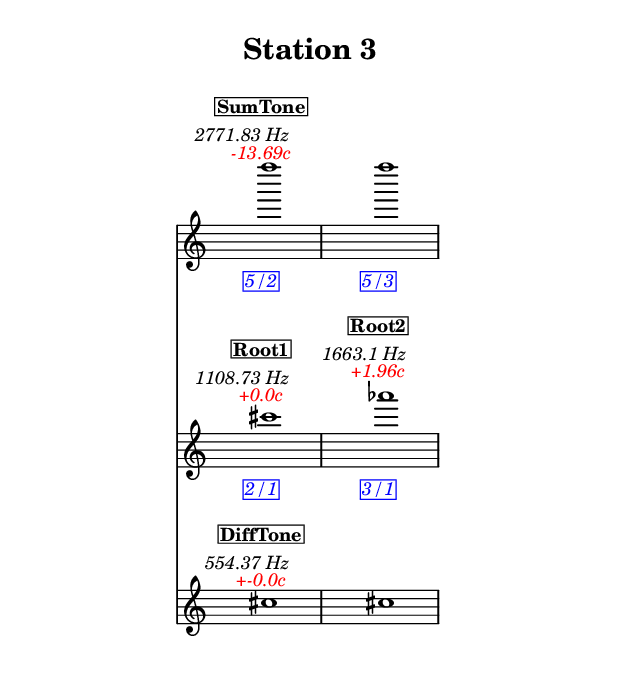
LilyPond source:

\version "2.20.0"
\language "english"

#(set-default-paper-size "a6" 'portrait)
#(set-global-staff-size 16)

\header {
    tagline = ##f
    title = \markup {
        \pad-around
            #3
            "Station 3"
        }
}

\layout {
    indent = #25
}

\paper {
    systems-per-page = 1
}

\score {
    \new Score
    <<
        \new Staff
        \with
        {
            \remove Time_signature_engraver
        }
        {
            \clef "treble"
            f''''1
            - \tweak color #red
            ^ \markup {
                \halign
                    #0
                    \italic
                        {
                            -13.69c
                        }
                }
            ^ \markup {
                \halign
                    #1
                    \italic
                        {
                            2771.83
                            Hz
                        }
                }
            ^ \markup {
                \pad-around
                    #1
                    \box
                        \vcenter
                            \halign
                                #0
                                \bold
                                    {
                                        SumTone
                                    }
                }
            - \tweak color #blue
            _ \markup {
                \pad-around
                    #1
                    \box
                        \halign
                            #0
                            \italic
                                {
                                    5/2
                                }
                }
            \override Score.NonMusicalPaperColumn.padding = #5
            \clef "treble"
            f''''1
            - \tweak color #blue
            _ \markup {
                \pad-around
                    #1
                    \box
                        \halign
                            #0
                            \italic
                                {
                                    5/3
                                }
                }
        }
        \new Staff
        \with
        {
            \remove Time_signature_engraver
        }
        {
            \clef "treble"
            cs'''1
            - \tweak color #red
            ^ \markup {
                \halign
                    #0
                    \italic
                        {
                            +0.0c
                        }
                }
            ^ \markup {
                \halign
                    #1
                    \italic
                        {
                            1108.73
                            Hz
                        }
                }
            ^ \markup {
                \pad-around
                    #1
                    \box
                        \vcenter
                            \halign
                                #0
                                \bold
                                    {
                                        Root1
                                    }
                }
            - \tweak color #blue
            _ \markup {
                \pad-around
                    #1
                    \box
                        \halign
                            #0
                            \italic
                                {
                                    2/1
                                }
                }
            \clef "treble"
            af'''1
            - \tweak color #red
            ^ \markup {
                \halign
                    #0
                    \italic
                        {
                            +1.96c
                        }
                }
            ^ \markup {
                \halign
                    #1
                    \italic
                        {
                            1663.1
                            Hz
                        }
                }
            ^ \markup {
                \pad-around
                    #1
                    \box
                        \vcenter
                            \halign
                                #0
                                \bold
                                    {
                                        Root2
                                    }
                }
            - \tweak color #blue
            _ \markup {
                \pad-around
                    #1
                    \box
                        \halign
                            #0
                            \italic
                                {
                                    3/1
                                }
                }
        }
        \new Staff
        \with
        {
            \remove Time_signature_engraver
        }
        {
            \clef "treble"
            cs''1
            - \tweak color #red
            ^ \markup {
                \halign
                    #0
                    \italic
                        {
                            +-0.0c
                        }
                }
            ^ \markup {
                \halign
                    #1
                    \italic
                        {
                            554.37
                            Hz
                        }
                }
            ^ \markup {
                \pad-around
                    #1
                    \box
                        \vcenter
                            \halign
                                #0
                                \bold
                                    {
                                        DiffTone
                                    }
                }
            \clef "treble"
            cs''1
        }
    >>
}